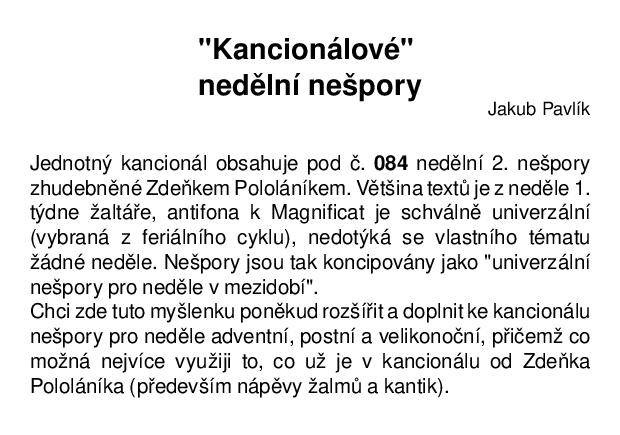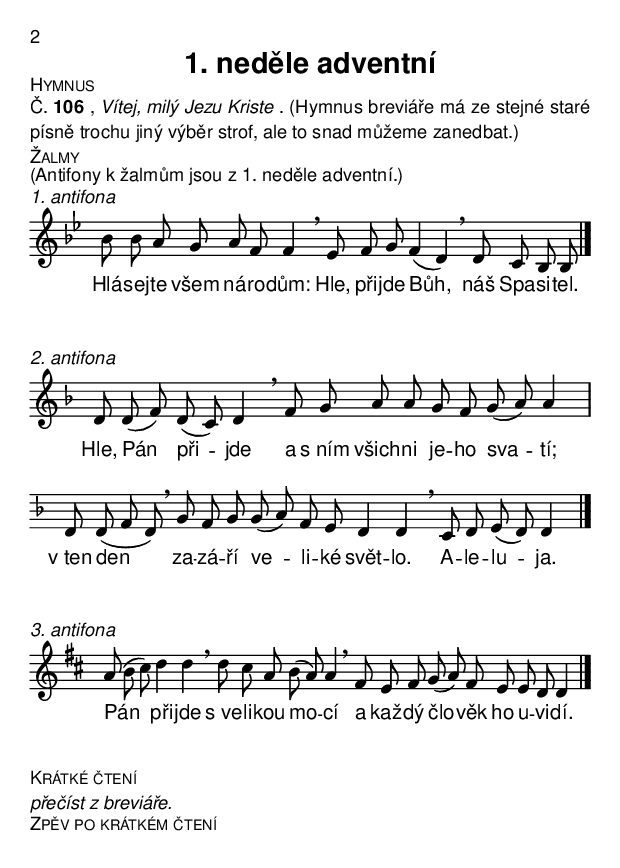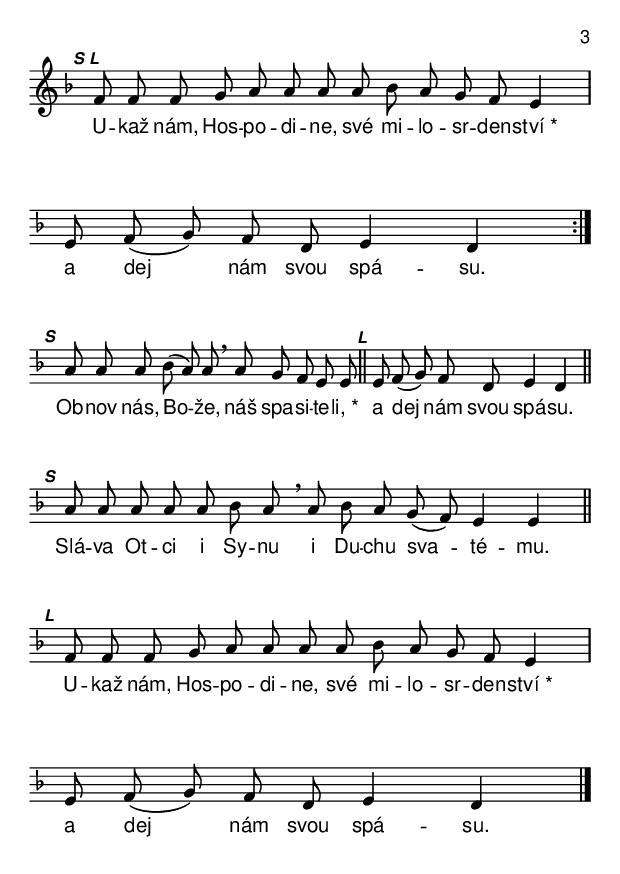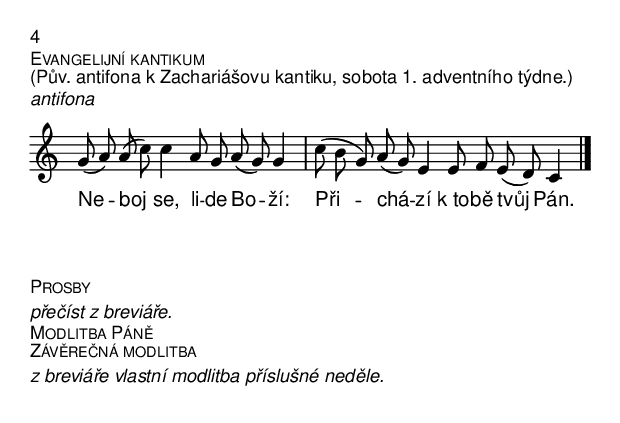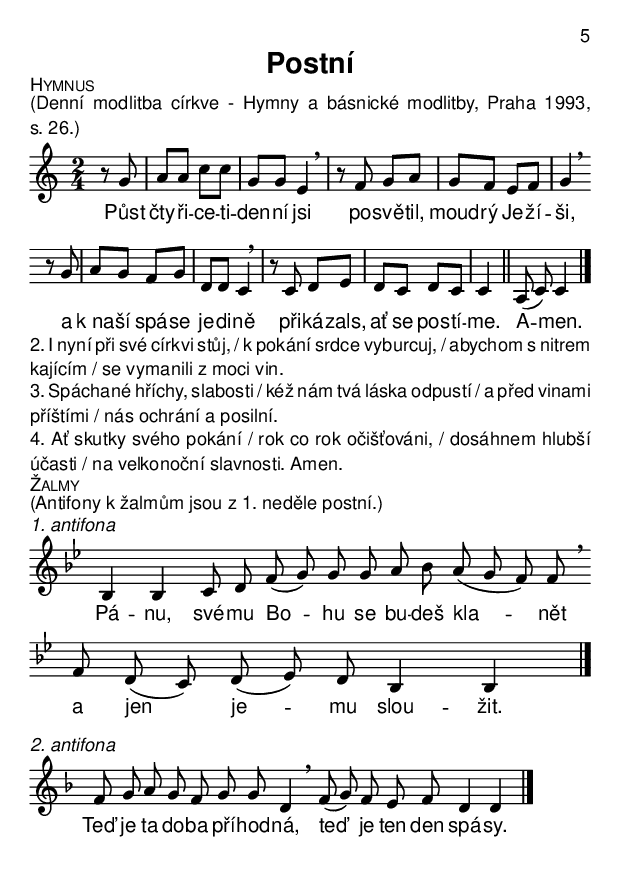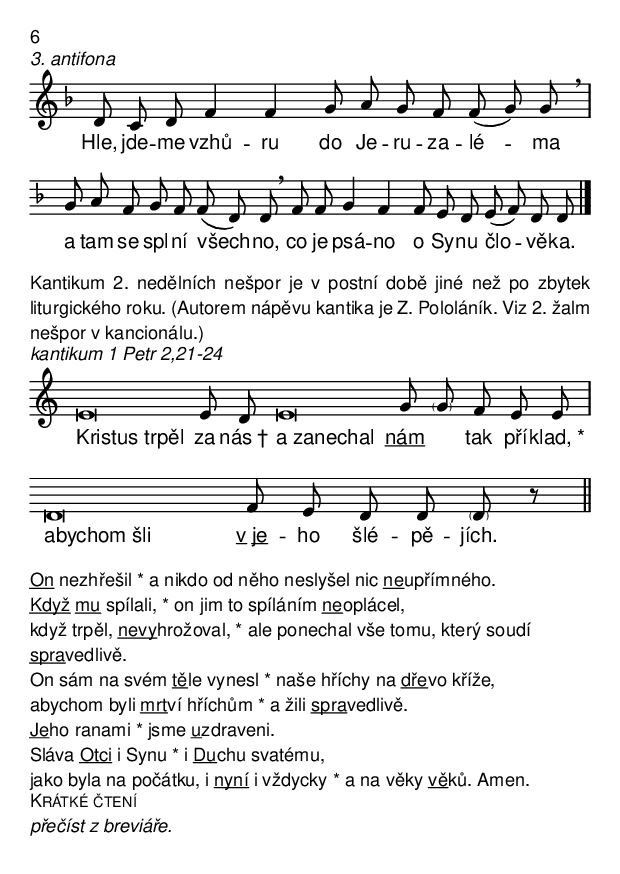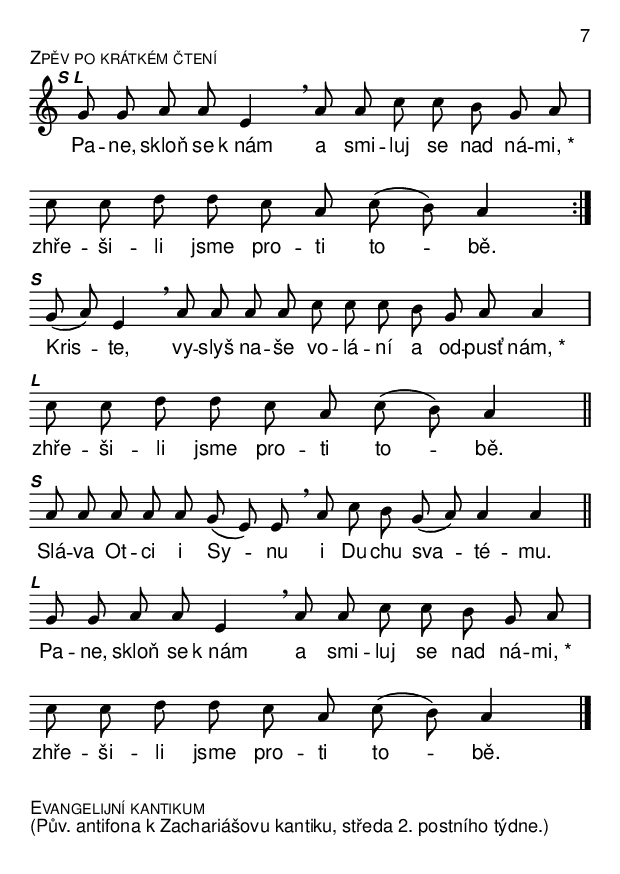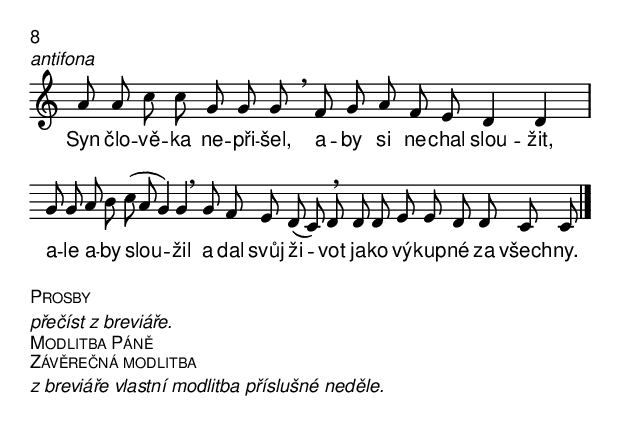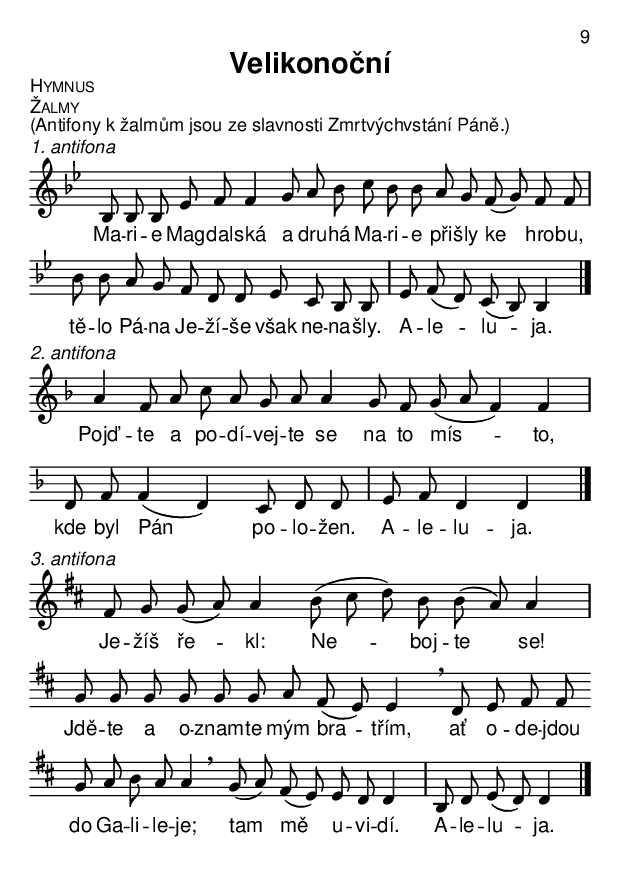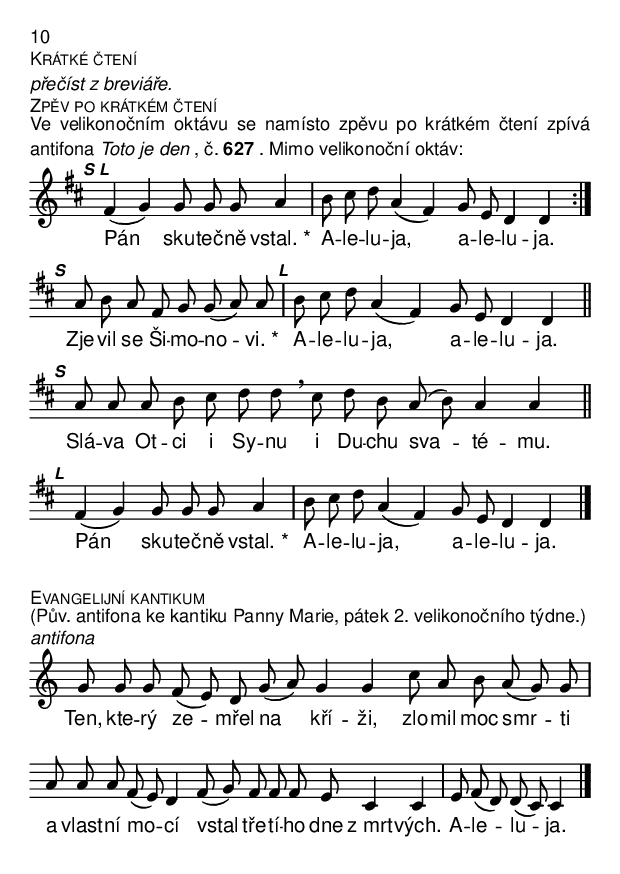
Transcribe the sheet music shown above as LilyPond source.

\version "2.16.0"

\include "spolecne/tiraz.ly"
\include "spolecne/choral.ly"
\include "dilyresponsorii.ly"

\header {
  title = \markup\column{ "\"Kancionálové\"" "nedělní nešpory" } 
  composer = "Jakub Pavlík"
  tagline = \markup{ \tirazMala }
}

myStaffSize = #16
#(set-global-staff-size myStaffSize)

\paper {
  #(set-paper-size "a6")
  top-margin = 5\mm
  bottom-margin = 5\mm
  left-margin = 5\mm
  right-margin = 5\mm
  
  % Bezpatkovy font jako v kancionalu
  #(define fonts
    (make-pango-font-tree 
                          "Helvetica"
                          "Helvetica"
                          "Courier"
     (/ myStaffSize 20)))
  
  scoreTitleMarkup = \markup\italic{ 
    \fromproperty #'header:quid 
  }
}

\layout {
  indent = 0\cm
  short-indent = 0\cm
  
  \context {
    \Staff
    \remove Custos_engraver % pridano ve spolecne.ly
  }
}

%% nadpisy oddilu
Hymnus = \markup\smallCaps{Hymnus}
Zalmy = \markup\smallCaps{Žalmy}
Cteni = \markup\column{
  \line\smallCaps{Krátké čtení}
  \line\italic{přečíst z breviáře.}
}
Responsorium = \markup\smallCaps{Zpěv po krátkém čtení}
Magnificat = \markup\smallCaps{Evangelijní kantikum}
Prosby = \markup\column{
  \line{\smallCaps{Prosby}}
  \line{\italic{přečíst z breviáře.}}
}
OtceNas = \markup\smallCaps{Modlitba Páně}
Modlitba = \markup\column{
  \line{\smallCaps{Závěrečná modlitba}}
  \line{\italic{z breviáře vlastní modlitba příslušné neděle.}}
}

%% "hudebni nastaveni" antifon podle napevu zalmu v kancionalu
antI = { \key bes \major }
antII = { \key d \minor }
antIII = { \key d \major }
antIIIpostni = {} % musim napev kantika slozit sam
antMagnificat = { \key c \major }

%% v kancionalu zavedene znacky, kdo co ma zpivat
znSchola = \markup\small\bold\italic{S}
znLid = \markup\small\bold\italic{L}

choralniRezimKancional = {
  % nepsat predznamenani tempa (neni tempo)
  \override Score.TimeSignature #'stencil = ##f
  
  % nedelat taktove cary    
  \cadenzaOn
  
  % vzdycky vypsat becka
  \accidentalStyle "forget"
}

\markup\justify\large{
  \vspace #2
  Jednotný kancionál obsahuje pod č. \bold{084} nedělní 2. nešpory zhudebněné Zdeňkem
  Pololáníkem. Většina textů je z neděle 1. týdne žaltáře,
  antifona k Magnificat je schválně univerzální
  (vybraná z feriálního cyklu), nedotýká se vlastního
  tématu žádné neděle. Nešpory jsou tak koncipovány jako "\"univerzální"
  nešpory pro neděle v "mezidobí\"."
}
\markup\justify\large{
  Chci zde tuto myšlenku poněkud rozšířit a doplnit
  ke kancionálu nešpory pro neděle adventní, postní a velikonoční,
  přičemž co možná nejvíce využiji to, co už je v kancionálu
  od Zdeňka Pololáníka (především nápěvy žalmů a kantik).
}

\bookpart {
  \header {
    title = "1. neděle adventní"
    composer = "" % ne ze bych ty zpevy neslozil, ale staci, ze je to napsano
    % na titulni strance.
  }
  
  \markup\Hymnus
  
  \markup\justify{
    Č. \bold{106}, \italic{Vítej, milý Jezu Kriste}.
    (Hymnus breviáře má ze stejné staré písně trochu jiný výběr strof,
    ale to snad můžeme zanedbat.)
  }
  
  \markup\Zalmy
  
  %{ VZOR:
     
  \score {
    \relative c' {
      \choralniRezimKancional
      
    }
    \addlyrics {
      
    }
    \header {
      quid = ". antifona"
      psalmus = ""
      id = ""
    }
  }
  %}
  
  \markup\justify{
    (Antifony k žalmům jsou z 1. neděle adventní.)
  }
  
  \score {
    \relative c'' {
      \choralniRezimKancional
      \antI
      bes8 bes a g a f f4 \breathe es8 f g f4( d) \breathe
      d8 c bes bes \bar "|."
    }
    \addlyrics {
      Hlá -- sej -- te všem ná -- ro -- dům:
      Hle, při -- jde Bůh, náš Spa -- si -- tel.
    }
    \header {
      quid = "1. antifona"
      psalmus = "Žalm 110"
      id = ""
    }
  }
  
  \score {
    \relative c' {
      \choralniRezimKancional
      \antII
      d8 d( f) d( c) d4 \breathe 
      f8 g a a g f g( a) a4 \bar "|"
      d,8 d( f d) \breathe g f g g( a) f e d4 d \breathe
      c8 d e( d) d4 \bar "|."
    }
    \addlyrics {
      Hle, Pán při -- jde 
      a s_ním všich -- ni je -- ho sva -- tí;
      v_ten den za -- zá -- ří ve -- li -- ké svět -- lo.
      A -- le -- lu -- ja.
    }
    \header {
      quid = "2. antifona"
      psalmus = "Žalm 114"
      id = ""
    }
  }
  
  \score {
    \relative c'' {
      \choralniRezimKancional
      \antIII
      a8( b cis) d4 d \breathe d8 cis a b( a) a4 \breathe
      fis8 e fis g( a) fis \bar "" e e d d4 \bar "|."
    }
    \addlyrics {
      Pán při -- jde s_ve -- li -- kou mo -- cí
      a kaž -- dý člo -- věk ho u -- vi -- dí.
    }
    \header {
      quid = "3. antifona"
      psalmus = "kantikum Zj 19"
      id = ""
    }
  }
  
  \markup\Cteni
  
  \markup\Responsorium
  
  \score {
    \relative c' {
      \choralniRezimKancional
      \key d \minor
      
      % R
      \mark\markup{\znSchola \znLid}
      \repeat volta 2 { 
        f8 f f g a a a a bes a g f e4 \bar "|" 
        e8 f( g) f d e4 d
      }
      % V
      \mark\markup{\znSchola} 
      a'8 a a bes( a) a \breathe a g f e e \bar "||"
      % R
      \mark\markup{\znLid} 
      e8 f( g) f d e4 d \bar "||"
      % Slava
      \mark\markup{\znSchola} 
      a'8 a a a a bes a \breathe a bes a g( f) e4 e \bar "||"
      % R
      \mark\markup{\znLid} 
      f8 f f g a a a a bes a g f e4 \bar "|" 
      e8 f( g) f d e4 d \bar "|."
    }
    \addlyrics {
      U -- kaž nám, Hos -- po -- di -- ne, své mi -- lo -- sr -- den -- ství_*
      a dej nám svou spá -- su.
      Ob -- nov nás, Bo -- že, náš spa -- si -- te -- li,_*
      a dej nám svou spá -- su.
      \textRespDoxologie
      U -- kaž nám, Hos -- po -- di -- ne, své mi -- lo -- sr -- den -- ství_*
      a dej nám svou spá -- su.
    }
    \header {
      quid = ""
      id = ""
    }
  }
  
  \pageBreak % ZLOM
  
  \markup\Magnificat
  
  \markup{(Pův. antifona k Zachariášovu kantiku, sobota 1. adventního týdne.)}
  
  \score {
    \relative c'' {
      \choralniRezimKancional
      \antMagnificat
      g8( a) a( c) c4 a8 g a( g) g4 \bar "|"
      c8( b g) a( g) e4 e8 f e( d) c4 \bar "|."
    }
    \addlyrics {
      Ne -- boj se, li -- de Bo -- ží:
      Při -- chá -- zí k_to -- bě tvůj Pán.
      A -- le -- lu -- ja.
    }
    \header {
      quid = "antifona"
      psalmus = ""
      id = ""
    }
  }
  
  \markup\Prosby
  
  \markup\OtceNas
  
  \markup\Modlitba
}

\bookpart {
  \header {
    title = "Postní"
    composer = ""
  }
  
  \markup\Hymnus
  
  \markup\justify{(Denní modlitba církve - Hymny a básnické modlitby, Praha 1993, "s. 26.)"}
  
  \score {
    \relative c'' {
      % \choralniRezimKancional
      \time 2/4
      \partial 4
      r8 g8 a a c c g g e4 \breathe
      r8 f8 g a g f e f g4 \breathe \bar ""
      r8 g8 a g f g d d c4 \breathe
      r8 c8 d e d c d c c4 \bar "||" \cadenzaOn a8( c) c4 \bar "|."
    }
    \addlyrics {
      Půst čty -- ři -- ce -- ti -- den -- ní jsi
      po -- svě -- til, moud -- rý Je -- ží -- ši,
      a k_na -- ší spá -- se je -- di -- ně
      při -- ká -- zals, ať se pos -- tí -- me. A -- men.
    }
    \header {
      quid = ""
      psalmus = ""
      id = ""
    }
  }
  
  \markup\justify{
    2. I nyní při své církvi stůj, / k pokání srdce vyburcuj, /
    abychom s nitrem kajícím / se vymanili z moci vin.
  }
  \markup\justify{
    3. Spáchané hříchy, slabosti / kéž nám tvá láska odpustí /
    a před vinami příštími / nás ochrání a posilní.
  }
  \markup\justify{
    4. Ať skutky svého pokání / rok co rok očišťováni, /
    dosáhnem hlubší účasti / na velkonoční slavnosti. Amen.
  }
  
  \markup\Zalmy
  
  \markup\justify{
    (Antifony k žalmům jsou z 1. neděle postní.)
  }
  
  \score {
    \relative c' {
      \choralniRezimKancional
      \antI
      bes4 bes c8 d f( g) g g a bes a( g f) f \breathe \bar ""
      f8 d( c) d( es) d bes4 bes \bar "|."
    }
    \addlyrics {
      Pá -- nu, své -- mu Bo -- hu se bu -- deš kla -- nět
      a jen je -- mu slou -- žit.
    }
    \header {
      quid = "1. antifona"
      psalmus = ""
      id = ""
    }
  }
  
  \score {
    \relative c' {
      \choralniRezimKancional
      \antII
      f8 g a g f g g d4 \breathe f8( g) f e f d4 d \bar "|."
    }
    \addlyrics {
      Teď je ta do -- ba pří -- hod -- ná,
      teď je ten den spá -- sy.
    }
    \header {
      quid = "2. antifona"
      psalmus = ""
      id = ""
    }
  }
  
  \score {
    \relative c' {
      \choralniRezimKancional
      \antII % antifona je sice III, ale kantikum nize je na stejny napev
      % jako zalm 2.
      d8 c d f4 f g8 a g f f( g) g \breathe \bar "|"
      g8 a f g f f( d) d \breathe
      f8 f g4 f f8 e d e( f) d d \bar "|."
    }
    \addlyrics {
      Hle, jde -- me vzhů -- ru do Je -- ru -- za -- lé -- ma
      a tam se spl -- ní všech -- no,
      co je psá -- no o Sy -- nu člo -- vě -- ka.
    }
    \header {
      quid = "3. antifona"
      psalmus = ""
      id = ""
    }
  }
  
  \markup\justify{
    Kantikum 2. nedělních nešpor je v postní době jiné než
    po zbytek liturgického roku. 
    (Autorem nápěvu kantika je Z. Pololáník. Viz 2. žalm nešpor
    v kancionálu.)
  }
  
  \score {
    \relative c' {
      \choralniRezimKancional
      e\breve e8 d \bar ":"
      e\breve g8 \parenthesize g f e e \bar "|"
      d\breve f8 e d d \parenthesize d r \bar "||"
    }
    \addlyrics {
      \once \override LyricText #'self-alignment-X = #LEFT
      "Kristus trpěl" za \markup{nás \Dagger}
      \once \override LyricText #'self-alignment-X = #LEFT
      "a zanechal" \markup\underline{nám} \skip1 tak pří -- klad,_*
      \once \override LyricText #'self-alignment-X = #LEFT
      "abychom šli" \markup\underline{v je} -- ho šlé -- pě -- jích.
    }
    \header {
      quid = "kantikum 1 Petr 2,21-24"
      psalmus = ""
      id = ""
    }
  }
  
  \markup\column{
    \line{\underline{On} nezhřešil * 
          a nikdo od něho neslyšel nic \concat{\underline{ne}upřímného.}}
    \line{\underline{Když mu} spílali, *
          on jim to spíláním \concat{\underline{ne}oplácel,}}
    \line{když trpěl, \concat{\underline{nevy}hrožoval,} * 
          ale ponechal vše tomu, který soudí }
    \line{\concat{\underline{spra}vedlivě.}}
    \line{On sám na svém \concat{\underline{tě}le} vynesl *
          naše hříchy na \concat{\underline{dře}vo} kříže,}
    \line{abychom byli \concat{\underline{mrt}ví} hříchům *
          a žili \concat{\underline{spra}vedlivě.}}
    \line{\concat{\underline{Je}ho} ranami *
          jsme \concat{\underline{u}zdraveni.}}
    \line{Sláva \underline{Otci} i Synu * 
          i \concat{\underline{Du}chu} svatému,}
    \line{jako byla na počátku, i \underline{nyní} i vždycky * 
          a na věky \concat{\underline{vě}ků.} Amen.}
  }
  
  \markup\Cteni
  
  \markup\Responsorium
  
  \score {
    \relative c'' {
      \choralniRezimKancional
      
      % R
      \mark\markup{\znSchola \znLid}
      \repeat volta 2 {
      g8 g a a e4 \breathe a8 a c c b g a \bar "|"
      c8 c d d c a c( b) a4 
      }
      % V
      \mark\markup{\znSchola}
      g8( a) e4 \breathe a8 a a a c c c b g a a4 \bar "|"
      % R
      \mark\markup{\znLid}
      c8 c d d c a c( b) a4 \bar "||"
      % Slava
      \mark\markup{\znSchola}
      a8 a a a a g( e) e \breathe a c b g( a) a4 a \bar "||"
      % R
      \mark\markup{\znLid}
      g8 g a a e4 \breathe a8 a c c b g a \bar "|"
      c8 c d d c a c( b) a4 \bar "|."
    }
    \addlyrics {
      Pa -- ne, skloň se k_nám a smi -- luj se nad ná -- mi,_*
      zhře -- ši -- li jsme pro -- ti to -- bě.
  
      Kris -- te, vy -- slyš na -- še vo -- lá -- ní a od -- pusť nám,_*
      zhře -- ši -- li jsme pro -- ti to -- bě.
      \textRespDoxologie
      
      Pa -- ne, skloň se k_nám a smi -- luj se nad ná -- mi,_*
      zhře -- ši -- li jsme pro -- ti to -- bě.
    }
    \header {
      quid = ""
      id = ""
    }
  }
  
  \markup\Magnificat
  
  \markup\justify{
    (Pův. antifona k Zachariášovu kantiku, středa 2. postního týdne.)
  }
  
  \score {
    \relative c'' {
      \choralniRezimKancional
      \antMagnificat
      a8 a c c g g g \breathe 
      f g a f e d4 d \bar "|"
      g8 g a b c( a g4) g \breathe g8 f e d( c) d \breathe \bar"" d d e e d d c c \bar "|."
    }
    \addlyrics {
      Syn člo -- vě -- ka ne -- při -- šel,
      a -- by si ne -- chal slou -- žit,
      a -- le a -- by slou -- žil
      a dal svůj ži -- vot ja -- ko vý -- kup -- né za všech -- ny.
    }
    \header {
      quid = "antifona"
      psalmus = ""
      id = ""
    }
  }
  
  \markup\Prosby
  
  \markup\OtceNas
  
  \markup\Modlitba
}

\bookpart {
  \header {
    title = "Velikonoční"
    composer = ""
  }
  
  \markup\Hymnus
  
  \markup\Zalmy
  
  \markup\justify{(Antifony k žalmům jsou ze slavnosti Zmrtvýchvstání Páně.)}
  
  \score {
    \relative c' {
      \choralniRezimKancional
      \antI
      bes8 bes bes es f f4 g8 a bes c bes bes 
      a g f( g) f f \bar "|"
      bes bes a g f d d es c bes bes \bar "|"
      es8 f( d) c( bes) bes4 \bar "|."
    }
    \addlyrics {
      Ma -- ri -- e Mag -- dal -- ská a dru -- há Ma -- ri -- e
      při -- šly ke hro -- bu, 
      tě -- lo Pá -- na Je -- ží -- še však ne -- na -- šly.
      A -- le -- lu -- ja.
    }
    \header {
      quid = "1. antifona"
      psalmus = ""
      id = ""
    }
  }
  
  \score {
    \relative c'' {
      \choralniRezimKancional
      \antII
      a4 f8 a c a g a a4 g8 f g( a f4) f \bar "|"
      d8 f f4( d) c8 d d \bar "|" e8 f d4 d \bar "|."
    }
    \addlyrics {
      Pojď -- te a po -- dí -- vej -- te se na to mís -- to, 
      kde byl Pán po -- lo -- žen.
      A -- le -- lu -- ja.
    }
    \header {
      quid = "2. antifona"
      psalmus = ""
      id = ""
    }
  }
  
  \score {
    \relative c' {
      \choralniRezimKancional
      \antIII
      fis8 g g( a) a4 b8( cis d) b b( a) a4 \bar "|"
      g8 g g g g g a fis( e) e4 \breathe
      d8 e fis fis \bar "" g a b a a4 \breathe \bar ""
      g8( a) fis( e) e d d4 \bar "|"
      b8 d e( d) d4 \bar "|."
    }
    \addlyrics {
      Je -- žíš ře -- kl: Ne -- boj -- te se! 
      Jdě -- te a o -- znam -- te mým bra -- třím,
      ať o -- de -- jdou do Ga -- li -- le -- je;
      tam mě u -- vi -- dí.
      A -- le -- lu -- ja.
    }
    \header {
      quid = "3. antifona"
      psalmus = ""
      id = ""
    }
  }
  
  \markup\Cteni
  
  \markup\Responsorium
  
  \markup\justify{Ve velikonočním oktávu se namísto zpěvu po krátkém čtení
  zpívá antifona \italic{Toto je den}, č. \bold{627}.
  Mimo velikonoční oktáv:}
  
  \score {
    \relative c' {
      \choralniRezimKancional
      \key d \major
      
      % R
      \mark\markup{\znSchola \znLid}
      \repeat volta 2 {
        fis4( g) g8 g g a4 \bar "|"
        b8 cis d a4( fis) g8 e d4 d 
      }
      % V
      \mark\markup{\znSchola}
      a'8 b a fis g g( a) a \bar "|"
      % R
      \mark\markup{\znLid}
      b8 cis d a4( fis) g8 e d4 d \bar "||"
      % Slava
      \mark\markup{\znSchola}
      a'8 a a b cis d d \breathe cis d b a( b) a4 a \bar "||"
      % R
      \mark\markup{\znLid}
      fis4( g) g8 g g a4 \bar "|"
      b8 cis d a4( fis) g8 e d4 d \bar "|."
    }
    \addlyrics {
      Pán sku -- teč -- ně vstal._*
      \textRespAleluja
      Zje -- vil se Ši -- mo -- no -- vi._*
      \textRespAleluja
      \textRespDoxologie
      Pán sku -- teč -- ně vstal._*
      \textRespAleluja
    }
    \header {
      quid = ""
      id = ""
    }
  }
  
  \markup\Magnificat
  
  \markup\justify{(Pův. antifona ke kantiku Panny Marie, pátek 2. velikonočního týdne.)}
  
  \score {
    \relative c'' {
      \choralniRezimKancional
      \antMagnificat
      g8 g g f( e) d g( a) g4 g \bar ""
      c8 a b a( g) g \bar "|"
      a8 a a f( e) d4
      f8( g) f f f e c4 c \bar "|"
      e8 f( d) d( c) c4 \bar "|."
    }
    \addlyrics {
      Ten, kte -- rý ze -- mřel na kří -- ži,
      zlo -- mil moc smr -- ti
      a vlast -- ní mo -- cí vstal tře -- tí -- ho dne z_mrt -- vých.
      A -- le -- lu -- ja.
    }
    \header {
      quid = "antifona"
      psalmus = ""
      id = ""
    }
  }
  
  \markup\Prosby
  
  \markup\OtceNas
  
  \markup\Modlitba
}